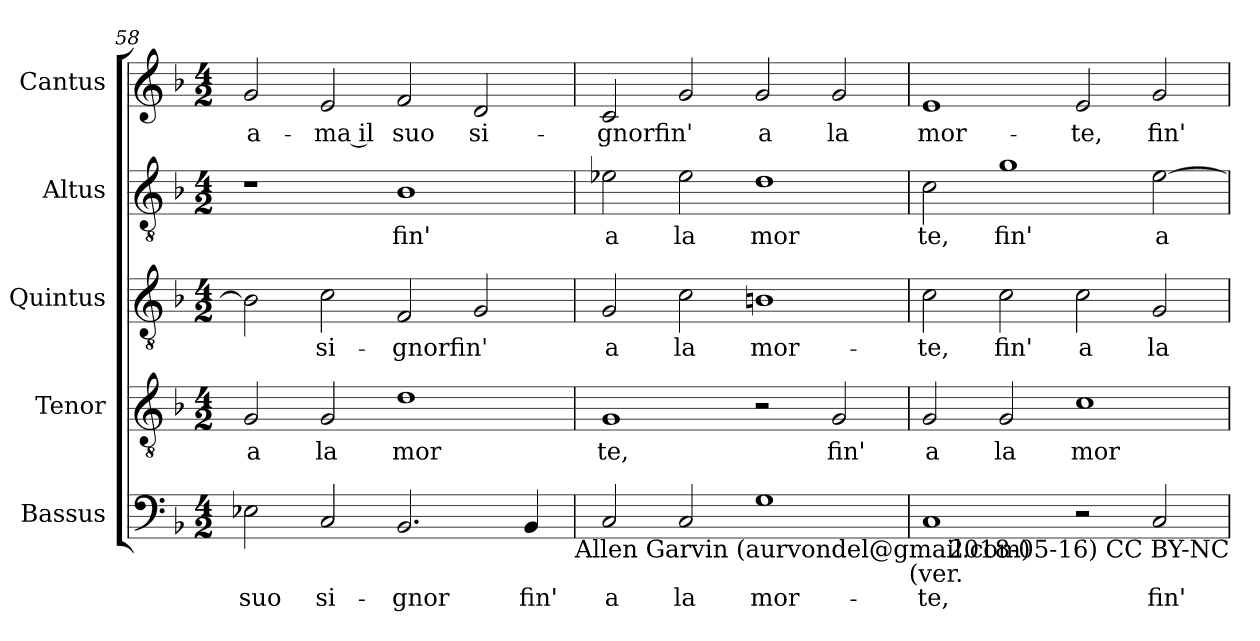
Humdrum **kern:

**kern	**text	**kern	**text	**kern	**text	**kern	**text	**kern	**text
*part5	*part5	*part4	*part4	*part3	*part3	*part2	*part2	*part1	*part1
*staff5	*staff5	*staff4	*staff4	*staff3	*staff3	*staff2	*staff2	*staff1	*staff1
*I"Bassus	*	*I"Tenor	*	*I"Quintus	*	*I"Altus	*	*I"Cantus	*
*clefF4	*	*clefGv2	*	*clefGv2	*	*clefGv2	*	*clefG2	*
*k[b-]	*	*k[b-]	*	*k[b-]	*	*k[b-]	*	*k[b-]	*
*F:	*	*F:	*	*F:	*	*F:	*	*F:	*
*M4/2	*	*M4/2	*	*M4/2	*	*M4/2	*	*M4/2	*
=58	=58	=58	=58	=58	=58	=58	=58	=58	=58
!	!LO:LY:b:cj	!	!LO:LY:b:cj	!	!	!	!	!	!LO:LY:b:cj
2E-X\	suo	2G/	a	2B-\]	.	1r	.	2g/	a-
!	!LO:LY:b:cj	!	!LO:LY:b:cj	!	!LO:LY:b:cj	!	!	!	!LO:LY:b:rj
2C/	si-	2G/	la	2c\	si-	.	.	2e/	-ma il
!	!LO:LY:b:cj	!	!LO:LY:b:cj	!	!LO:LY:b:cj	!	!LO:LY:b:cj	!	!LO:LY:b:cj
2.BB-/	-gnor	1d	mor	2F/	-gnorfin'	1B-	fin'	2f/	suo
!	!	!	!	!	!	!	!	!	!LO:LY:b:cj
.	.	.	.	2G/	.	.	.	2d/	si-
!	!LO:LY:b:cj	!	!	!	!	!	!	!	!
4BB-/	fin'	.	.	.	.	.	.	.	.
!LO:TX:b:t=Allen Garvin (aurvondel@gmail.com)	!	!	!	!	!	!	!	!	!
=59	=59	=59	=59	=59	=59	=59	=59	=59	=59
!	!LO:LY:b:cj	!	!LO:LY:b:cj	!	!LO:LY:b:cj	!	!LO:LY:b:cj	!	!LO:LY:b:cj
2C/	a	1G	te,	2G/	a	2e-X\	a	2c/	-gnorfin'
!	!LO:LY:b:cj	!	!	!	!LO:LY:b:cj	!	!LO:LY:b:cj	!	!
2C/	la	.	.	2c\	la	2e-\	la	2g/	.
!	!LO:LY:b:cj	!	!	!	!LO:LY:b:cj	!	!LO:LY:b:cj	!	!LO:LY:b:cj
1G	mor-	2r	.	1Bn	mor-	1d	mor	2g/	a
!	!	!	!LO:LY:b:cj	!	!	!	!	!	!LO:LY:b:cj
.	.	2G/	fin'	.	.	.	.	2g/	la
!LO:TX:b:t=(ver.	!	!	!	!	!	!	!	!	!
=60	=60	=60	=60	=60	=60	=60	=60	=60	=60
!	!LO:LY:b:cj	!	!LO:LY:b:cj	!	!LO:LY:b:cj	!	!LO:LY:b:cj	!	!LO:LY:b:cj
1C	-te,	2G/	a	2c\	-te,	2c\	te,	1e	mor-
!	!	!	!LO:LY:b:cj	!	!LO:LY:b:cj	!	!LO:LY:b:cj	!	!
.	.	2G/	la	2c\	fin'	1g	fin'	.	.
!	!	!	!LO:LY:b:cj	!	!LO:LY:b:cj	!	!	!	!LO:LY:b:cj
2r	.	1c	mor	2c\	a	.	.	2e/	-te,
!	!LO:LY:b:cj	!	!	!	!LO:LY:b:cj	!	!LO:LY:b:cj	!	!LO:LY:b:cj
2C/	fin'	.	.	2G/	la	[>2e\	a	2g/	fin'
!LO:TX:b:t=2018-05-16) CC BY-NC	!	!	!	!	!	!	!	!	!
=	=	=	=	=	=	=	=	=	=
*-	*-	*-	*-	*-	*-	*-	*-	*-	*-
